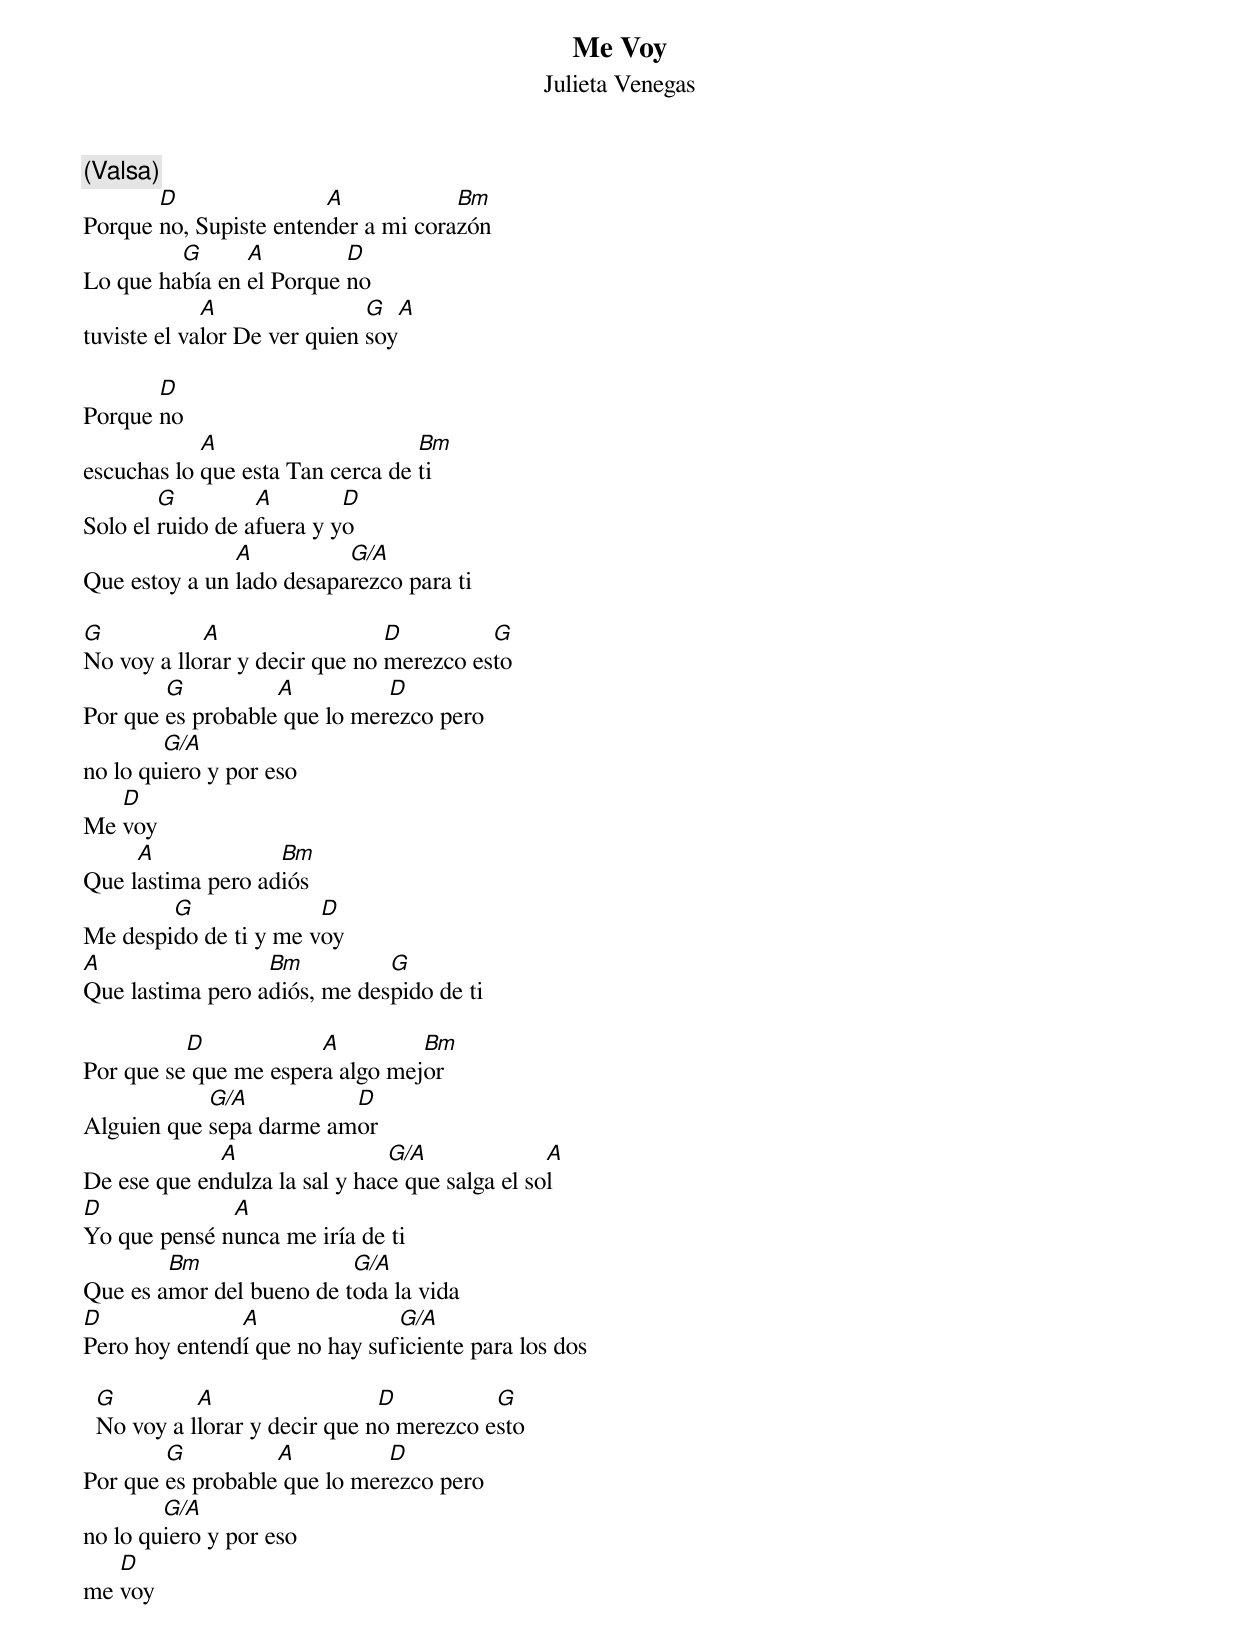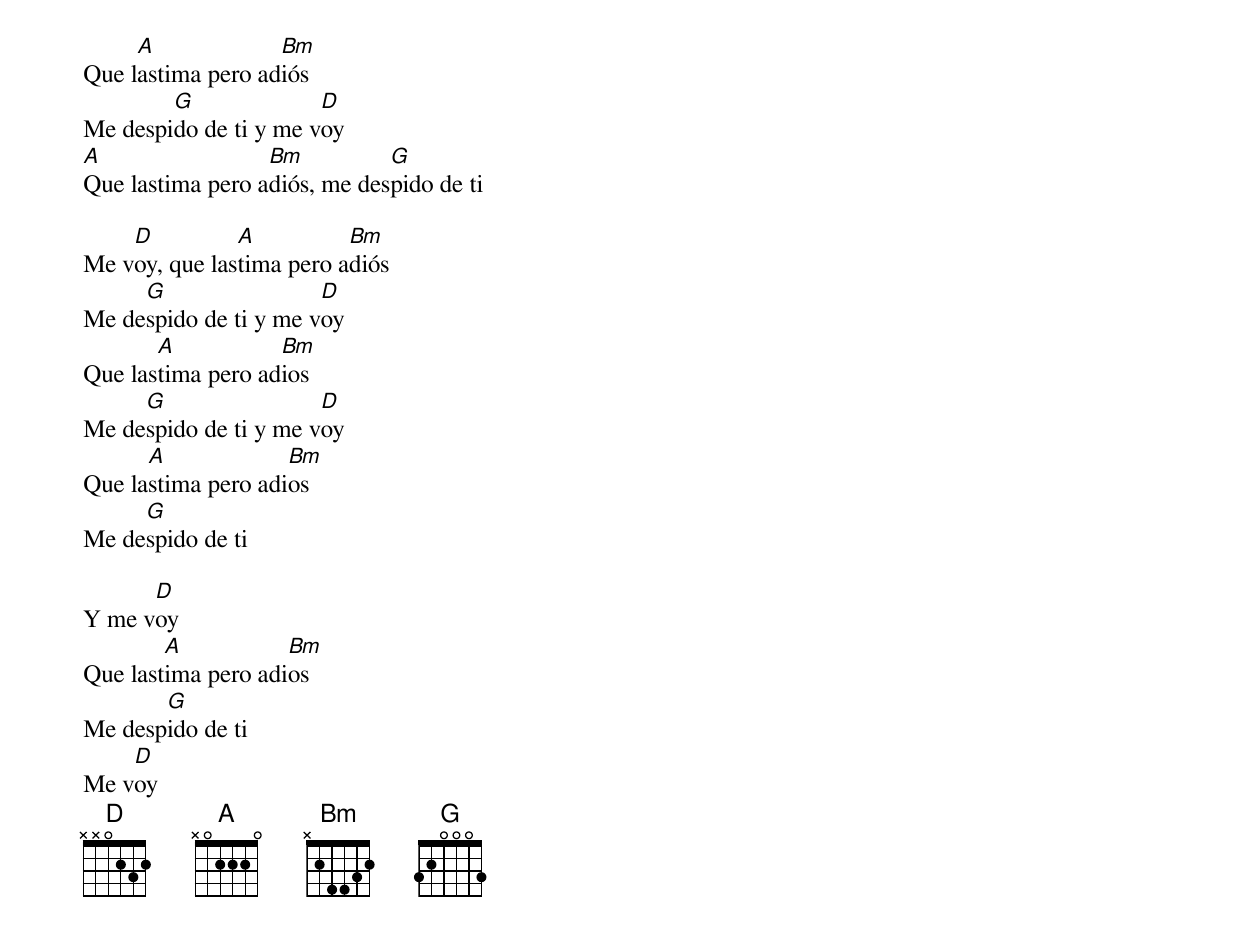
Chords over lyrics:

Me Voy
Julieta Venegas

(Valsa)
       D                A            Bm
Porque no, Supiste entender a mi corazón
         G      A         D
Lo que había en el Porque no
             A                G  A
tuviste el valor De ver quien soy

       D
Porque no
            A                     Bm
escuchas lo que esta Tan cerca de ti
        G         A        D
Solo el ruido de afuera y yo
               A          G/A
Que estoy a un lado desaparezco para ti

G           A                  D         G
No voy a llorar y decir que no merezco esto
        G          A          D
Por que es probable que lo merezco pero
        G/A
no lo quiero y por eso
   D
Me voy
     A             Bm
Que lastima pero adiós
        G              D
Me despido de ti y me voy
A                 Bm          G
Que lastima pero adiós, me despido de ti

          D            A         Bm
Por que se que me espera algo mejor
            G/A          D
Alguien que sepa darme amor
             A                 G/A              A
De ese que endulza la sal y hace que salga el sol
D             A
Yo que pensé nunca me iría de ti
        Bm                G/A
Que es amor del bueno de toda la vida
D              A               G/A
Pero hoy entendí que no hay suficiente para los dos

  G         A                  D          G
  No voy a llorar y decir que no merezco esto
        G          A          D
Por que es probable que lo merezco pero
        G/A
no lo quiero y por eso
   D
me voy
     A             Bm
Que lastima pero adiós
        G              D
Me despido de ti y me voy
A                 Bm          G
Que lastima pero adiós, me despido de ti

    D          A          Bm
Me voy, que lastima pero adiós
     G                 D
Me despido de ti y me voy
       A           Bm
Que lastima pero adios
     G                 D
Me despido de ti y me voy
      A             Bm
Que lastima pero adios
     G
Me despido de ti

      D
Y me voy
        A           Bm
Que lastima pero adios
       G
Me despido de ti
    D
Me voy
